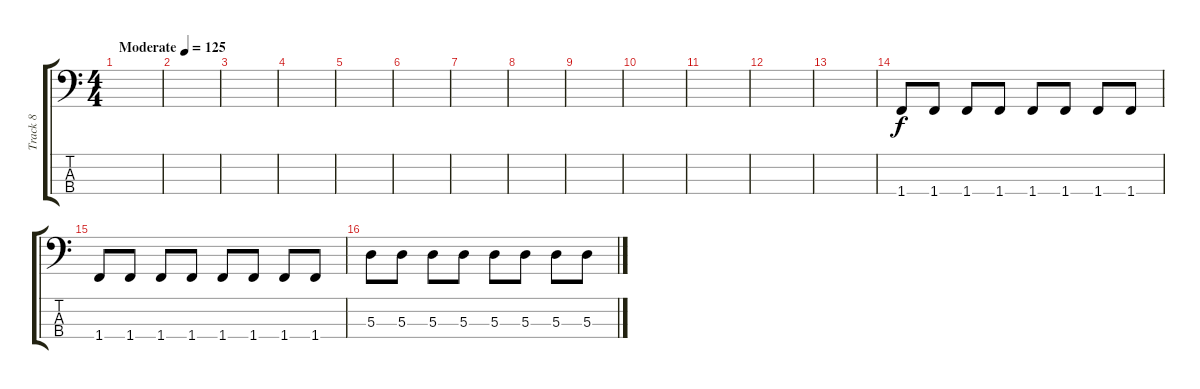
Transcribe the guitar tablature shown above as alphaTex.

\track ("Track 8" "Track 8") {instrument electricbasspick}
\staff {score tabs}
\tuning (G2 D2 A1 E1) {hide}
\ts (4 4)
\tempo (125 "Moderate")
\clef f4
\ks c
|
|
|
|
|
|
|
|
|
|
|
|
|
1.4.8 1.4.8 1.4.8 1.4.8 1.4.8 1.4.8 1.4.8 1.4.8 |
1.4.8 1.4.8 1.4.8 1.4.8 1.4.8 1.4.8 1.4.8 1.4.8 |
5.3.8 5.3.8 5.3.8 5.3.8 5.3.8 5.3.8 5.3.8 5.3.8
